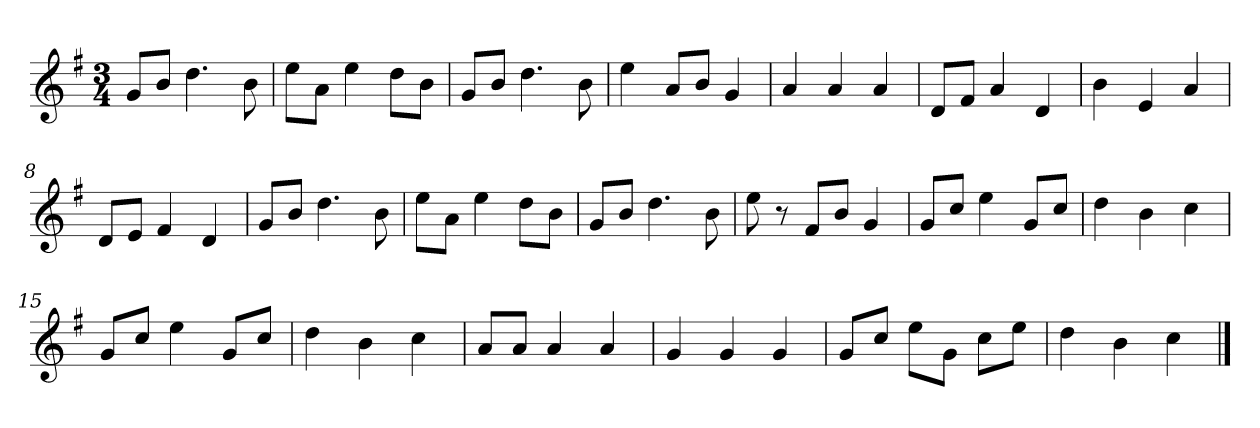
**kern
*part1
*staff1
*clefG2
*k[f#]
*G:
*M3/4
=
8g/L
8b/J
4.dd
8b
=2
8ee\L
8a\J
4ee
8dd\L
8b\J
=3
8g/L
8b/J
4.dd
8b
=4
4ee
8a/L
8b/J
4g
=5y
4a
4a
4a
=6
8d/L
8f#/J
4a
4d
=7
4b
4e
4a
=8
8d/L
8e/J
4f#
4d
=9y
8g/L
8b/J
4.dd
8b
=10
8ee\L
8a\J
4ee
8dd\L
8b\J
=11
8g/L
8b/J
4.dd
8b
=12
8ee
8r
8f#/L
8b/J
4g
=13y
8g/L
8cc/J
4ee
8g/L
8cc/J
=14
4dd
4b
4cc
=15
8g/L
8cc/J
4ee
8g/L
8cc/J
=16
4dd
4b
4cc
=17y
8a/L
8a/J
4a
4a
=18
4g
4g
4g
=19
8g/L
8cc/J
8ee\L
8g\J
8cc\L
8ee\J
=20
4dd
4b
4cc
==
*-
